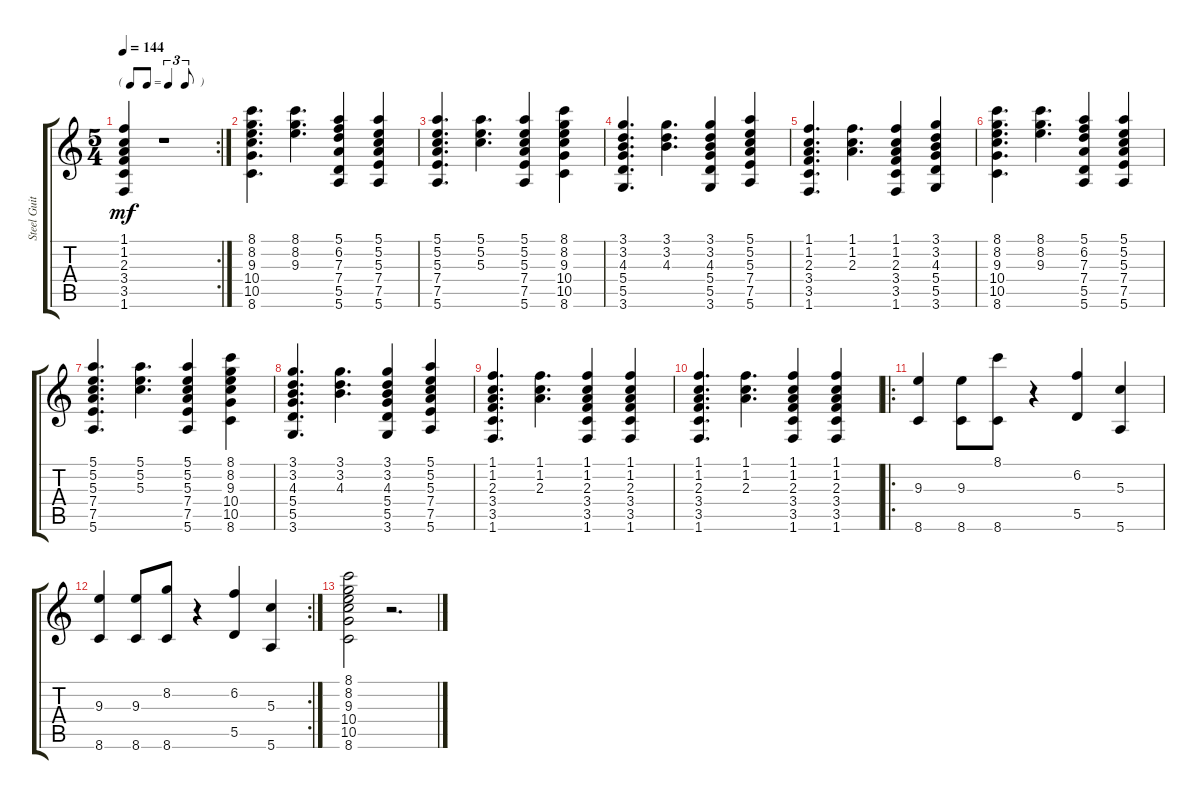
\track ("Steel Guitar w/ Std" "Steel Guit") {instrument acousticguitarsteel}
\staff {score tabs}
\tuning (E4 B3 G3 D3 A2 E2) {hide}
\rc 2
\ts (5 4)
\tf triplet8th
\tempo 144
\clef g2
\ks c
(1.1 1.2 2.3 3.4 3.5 1.6).4{dy mf} r.1 |
(8.1 8.2 9.3 10.4 10.5 8.6).4{d} (8.1 8.2 9.3).4{d} (5.1 6.2 7.3 7.4 5.5 5.6).4 (5.1 5.2 5.3 7.4 7.5 5.6).4 |
(5.1 5.2 5.3 7.4 7.5 5.6).4{d} (5.1 5.2 5.3).4{d} (5.1 5.2 5.3 7.4 7.5 5.6).4 (8.1 8.2 9.3 10.4 10.5 8.6).4 |
(3.1 3.2 4.3 5.4 5.5 3.6).4{d} (3.1 3.2 4.3).4{d} (3.1 3.2 4.3 5.4 5.5 3.6).4 (5.1 5.2 5.3 7.4 7.5 5.6).4 |
(1.1 1.2 2.3 3.4 3.5 1.6).4{d} (1.1 1.2 2.3).4{d} (1.1 1.2 2.3 3.4 3.5 1.6).4 (3.1 3.2 4.3 5.4 5.5 3.6).4 |
(8.1 8.2 9.3 10.4 10.5 8.6).4{d} (8.1 8.2 9.3).4{d} (5.1 6.2 7.3 7.4 5.5 5.6).4 (5.1 5.2 5.3 7.4 7.5 5.6).4 |
(5.1 5.2 5.3 7.4 7.5 5.6).4{d} (5.1 5.2 5.3).4{d} (5.1 5.2 5.3 7.4 7.5 5.6).4 (8.1 8.2 9.3 10.4 10.5 8.6).4 |
(3.1 3.2 4.3 5.4 5.5 3.6).4{d} (3.1 3.2 4.3).4{d} (3.1 3.2 4.3 5.4 5.5 3.6).4 (5.1 5.2 5.3 7.4 7.5 5.6).4 |
(1.1 1.2 2.3 3.4 3.5 1.6).4{d} (1.1 1.2 2.3).4{d} (1.1 1.2 2.3 3.4 3.5 1.6).4 (1.1 1.2 2.3 3.4 3.5 1.6).4 |
(1.1 1.2 2.3 3.4 3.5 1.6).4{d} (1.1 1.2 2.3).4{d} (1.1 1.2 2.3 3.4 3.5 1.6).4 (1.1 1.2 2.3 3.4 3.5 1.6).4 |
\ro
(9.3 8.6).4 (9.3 8.6).8 (8.1 8.6).8 r.4 (6.2 5.5).4 (5.3 5.6).4 |
\rc 2
(9.3 8.6).4 (9.3 8.6).8 (8.2 8.6).8 r.4 (6.2 5.5).4 (5.3 5.6).4 |
(8.1 8.2 9.3 10.4 10.5 8.6).2 r.2{d}
